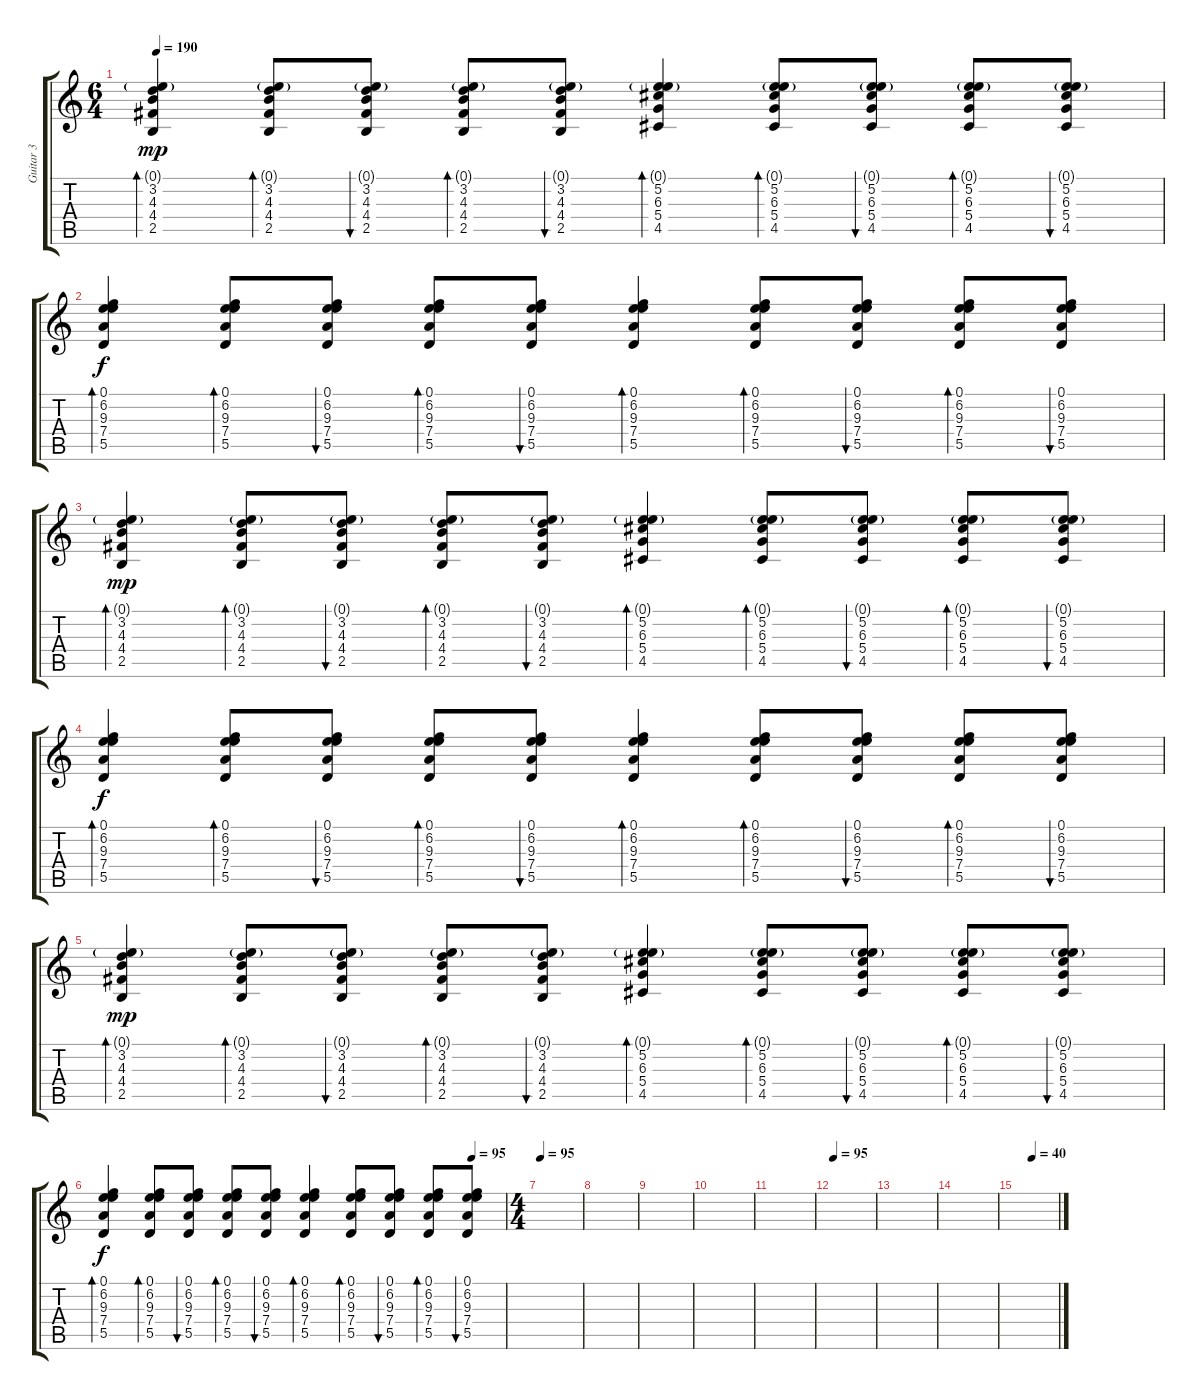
\track ("Guitar 3" "Guitar 3") {instrument acousticguitarsteel}
\staff {score tabs}
\tuning (E4 B3 G3 D3 A2 E2) {hide}
\ts (6 4)
\tempo 190
\clef g2
\ks c
(0.1{g} 3.2 4.3 4.4 2.5).4{bd 240 dy mp} (0.1{g} 3.2 4.3 4.4 2.5).8{bd 120} (0.1{g} 3.2 4.3 4.4 2.5).8{bu 120} (0.1{g} 3.2 4.3 4.4 2.5).8{bd 120} (0.1{g} 3.2 4.3 4.4 2.5).8{bu 120} (0.1{g} 5.2 6.3 5.4 4.5).4{bd 120} (0.1{g} 5.2 6.3 5.4 4.5).8{bd 120} (0.1{g} 5.2 6.3 5.4 4.5).8{bu 120} (0.1{g} 5.2 6.3 5.4 4.5).8{bd 120} (0.1{g} 5.2 6.3 5.4 4.5).8{bu 120} |
(0.1 6.2 9.3 7.4 5.5).4{bd 120 dy f} (0.1 6.2 9.3 7.4 5.5).8{bd 120} (0.1 6.2 9.3 7.4 5.5).8{bu 120} (0.1 6.2 9.3 7.4 5.5).8{bd 120} (0.1 6.2 9.3 7.4 5.5).8{bu 120} (0.1 6.2 9.3 7.4 5.5).4{bd 120} (0.1 6.2 9.3 7.4 5.5).8{bd 120} (0.1 6.2 9.3 7.4 5.5).8{bu 120} (0.1 6.2 9.3 7.4 5.5).8{bd 120} (0.1 6.2 9.3 7.4 5.5).8{bu 120} |
(0.1{g} 3.2 4.3 4.4 2.5).4{bd 240 dy mp} (0.1{g} 3.2 4.3 4.4 2.5).8{bd 120} (0.1{g} 3.2 4.3 4.4 2.5).8{bu 120} (0.1{g} 3.2 4.3 4.4 2.5).8{bd 120} (0.1{g} 3.2 4.3 4.4 2.5).8{bu 120} (0.1{g} 5.2 6.3 5.4 4.5).4{bd 120} (0.1{g} 5.2 6.3 5.4 4.5).8{bd 120} (0.1{g} 5.2 6.3 5.4 4.5).8{bu 120} (0.1{g} 5.2 6.3 5.4 4.5).8{bd 120} (0.1{g} 5.2 6.3 5.4 4.5).8{bu 120} |
(0.1 6.2 9.3 7.4 5.5).4{bd 120 dy f} (0.1 6.2 9.3 7.4 5.5).8{bd 120} (0.1 6.2 9.3 7.4 5.5).8{bu 120} (0.1 6.2 9.3 7.4 5.5).8{bd 120} (0.1 6.2 9.3 7.4 5.5).8{bu 120} (0.1 6.2 9.3 7.4 5.5).4{bd 120} (0.1 6.2 9.3 7.4 5.5).8{bd 120} (0.1 6.2 9.3 7.4 5.5).8{bu 120} (0.1 6.2 9.3 7.4 5.5).8{bd 120} (0.1 6.2 9.3 7.4 5.5).8{bu 120} |
(0.1{g} 3.2 4.3 4.4 2.5).4{bd 240 dy mp} (0.1{g} 3.2 4.3 4.4 2.5).8{bd 120} (0.1{g} 3.2 4.3 4.4 2.5).8{bu 120} (0.1{g} 3.2 4.3 4.4 2.5).8{bd 120} (0.1{g} 3.2 4.3 4.4 2.5).8{bu 120} (0.1{g} 5.2 6.3 5.4 4.5).4{bd 120} (0.1{g} 5.2 6.3 5.4 4.5).8{bd 120} (0.1{g} 5.2 6.3 5.4 4.5).8{bu 120} (0.1{g} 5.2 6.3 5.4 4.5).8{bd 120} (0.1{g} 5.2 6.3 5.4 4.5).8{bu 120} |
\tempo (95 0.9166666666666666)
(0.1 6.2 9.3 7.4 5.5).4{bd 120 dy f} (0.1 6.2 9.3 7.4 5.5).8{bd 120} (0.1 6.2 9.3 7.4 5.5).8{bu 120} (0.1 6.2 9.3 7.4 5.5).8{bd 120} (0.1 6.2 9.3 7.4 5.5).8{bu 120} (0.1 6.2 9.3 7.4 5.5).4{bd 120} (0.1 6.2 9.3 7.4 5.5).8{bd 120} (0.1 6.2 9.3 7.4 5.5).8{bu 120} (0.1 6.2 9.3 7.4 5.5).8{bd 120} (0.1 6.2 9.3 7.4 5.5).8{bu 120} |
\ts (4 4)
\tempo 95
|
|
|
|
|
\tempo 95
|
|
|
\tempo (40 0.375)
